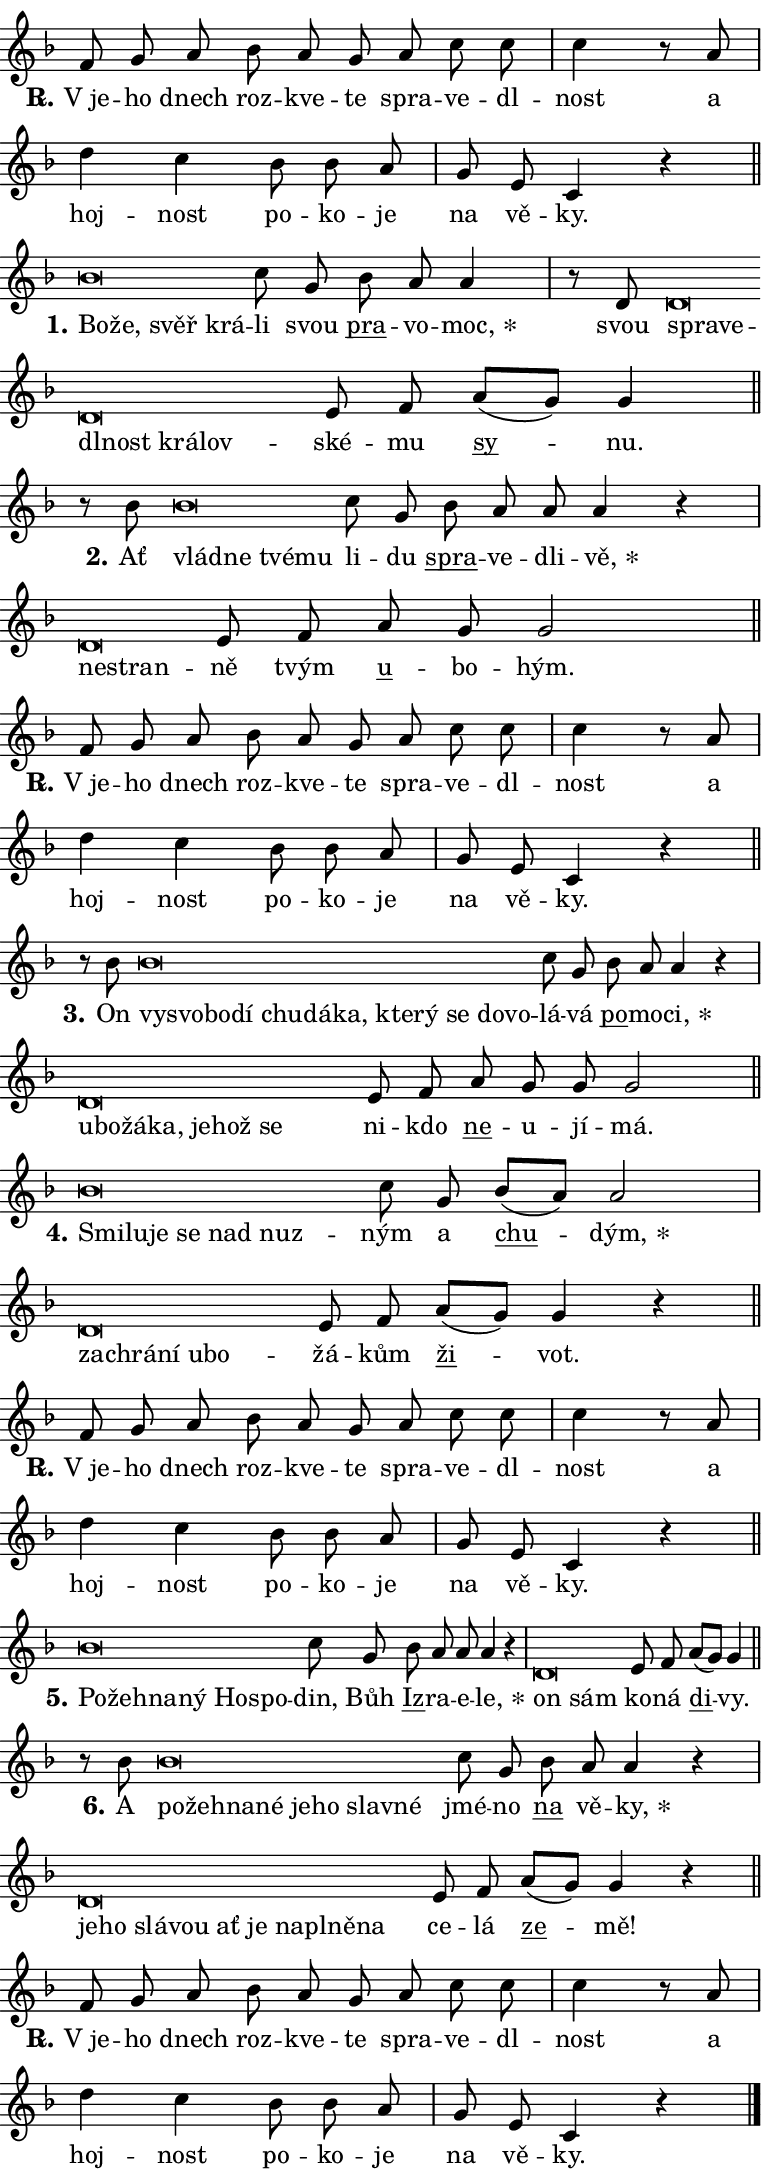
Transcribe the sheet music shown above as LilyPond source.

\version "2.24.0"
\header { tagline = "" }
\paper {
  indent = 0\cm
  top-margin = 0\cm
  right-margin = 0.13\cm % to fit lyric hyphens
  bottom-margin = 0\cm
  left-margin = 0\cm
  paper-width = 13\cm
  page-breaking = #ly:one-page-breaking
  system-system-spacing.basic-distance = #11
  score-system-spacing.basic-distance = #11
  ragged-last = ##f
}


%% Author: Thomas Morley
%% https://lists.gnu.org/archive/html/lilypond-user/2020-05/msg00002.html
#(define (line-position grob)
"Returns position of @var[grob} in current system:
   @code{'start}, if at first time-step
   @code{'end}, if at last time-step
   @code{'middle} otherwise
"
  (let* ((col (ly:item-get-column grob))
         (ln (ly:grob-object col 'left-neighbor))
         (rn (ly:grob-object col 'right-neighbor))
         (col-to-check-left (if (ly:grob? ln) ln col))
         (col-to-check-right (if (ly:grob? rn) rn col))
         (break-dir-left
           (and
             (ly:grob-property col-to-check-left 'non-musical #f)
             (ly:item-break-dir col-to-check-left)))
         (break-dir-right
           (and
             (ly:grob-property col-to-check-right 'non-musical #f)
             (ly:item-break-dir col-to-check-right))))
        (cond ((eqv? 1 break-dir-left) 'start)
              ((eqv? -1 break-dir-right) 'end)
              (else 'middle))))

#(define (tranparent-at-line-position vctor)
  (lambda (grob)
  "Relying on @code{line-position} select the relevant enry from @var{vctor}.
Used to determine transparency,"
    (case (line-position grob)
      ((end) (not (vector-ref vctor 0)))
      ((middle) (not (vector-ref vctor 1)))
      ((start) (not (vector-ref vctor 2))))))

noteHeadBreakVisibility =
#(define-music-function (break-visibility)(vector?)
"Makes @code{NoteHead}s transparent relying on @var{break-visibility}"
#{
  \override NoteHead.transparent =
    #(tranparent-at-line-position break-visibility)
#})

#(define delete-ledgers-for-transparent-note-heads
  (lambda (grob)
    "Reads whether a @code{NoteHead} is transparent.
If so this @code{NoteHead} is removed from @code{'note-heads} from
@var{grob}, which is supposed to be @code{LedgerLineSpanner}.
As a result ledgers are not printed for this @code{NoteHead}"
    (let* ((nhds-array (ly:grob-object grob 'note-heads))
           (nhds-list
             (if (ly:grob-array? nhds-array)
                 (ly:grob-array->list nhds-array)
                 '()))
           ;; Relies on the transparent-property being done before
           ;; Staff.LedgerLineSpanner.after-line-breaking is executed.
           ;; This is fragile ...
           (to-keep
             (remove
               (lambda (nhd)
                 (ly:grob-property nhd 'transparent #f))
               nhds-list)))
      ;; TODO find a better method to iterate over grob-arrays, similiar
      ;; to filter/remove etc for lists
      ;; For now rebuilt from scratch
      (set! (ly:grob-object grob 'note-heads)  '())
      (for-each
        (lambda (nhd)
          (ly:pointer-group-interface::add-grob grob 'note-heads nhd))
        to-keep))))

squashNotes = {
  \override NoteHead.X-extent = #'(-0.2 . 0.2)
  \override NoteHead.Y-extent = #'(-0.75 . 0)
  \override NoteHead.stencil =
    #(lambda (grob)
       (let ((pos (ly:grob-property grob 'staff-position)))
         (begin
           (if (< pos -7) (display "ERROR: Lower brevis then expected\n") (display ""))
           (if (<= pos -6) ly:text-interface::print ly:note-head::print))))
}
unSquashNotes = {
  \revert NoteHead.X-extent
  \revert NoteHead.Y-extent
  \revert NoteHead.stencil
}

hideNotes = \noteHeadBreakVisibility #begin-of-line-visible
unHideNotes = \noteHeadBreakVisibility #all-visible

% work-around for resetting accidentals
% https://lilypond.org/doc/v2.23/Documentation/notation/displaying-rhythms#unmetered-music
cadenzaMeasure = {
  \cadenzaOff
  \partial 1024 s1024
  \cadenzaOn
}

#(define-markup-command (accent layout props text) (markup?)
  "Underline accented syllable"
  (interpret-markup layout props
    #{\markup \override #'(offset . 4.3) \underline { #text }#}))

responsum = \markup \concat {
  "R" \hspace #-1.05 \path #0.1 #'((moveto 0 0.07) (lineto 0.9 0.8)) \hspace #0.05 "."
}

spaceSize = #0.6828661417322834 % exact space size for TeX Gyre Schola

\layout {
  \context {
    \Staff
    \remove "Time_signature_engraver"
    \override LedgerLineSpanner.after-line-breaking = #delete-ledgers-for-transparent-note-heads
  }
  \context {
    \Lyrics {
      \override LyricSpace.minimum-distance = \spaceSize
      \override LyricText.font-name = #"TeX Gyre Schola"
      \override LyricText.font-size = 1
      \override StanzaNumber.font-name = #"TeX Gyre Schola Bold"
      \override StanzaNumber.font-size = 1
    }
  }
  \context {
    \Score 
    \override NoteHead.text =
      #(lambda (grob) 
        (let ((pos (ly:grob-property grob 'staff-position)))
          #{\markup {
            \combine
              \halign #-0.55 \raise #(if (= pos -6) 0 0.5) \override #'(thickness . 2) \draw-line #'(3.2 . 0)
              \musicglyph "noteheads.sM1"
          }#}))
  }
}

% magnetic-lyrics.ily
%
%   written by
%     Jean Abou Samra <jean@abou-samra.fr>
%     Werner Lemberg <wl@gnu.org>
%
%   adapted by
%     Jiri Hon <jiri.hon@gmail.com>
%
% Version 2022-Apr-15

% https://www.mail-archive.com/lilypond-user@gnu.org/msg149350.html

#(define (Left_hyphen_pointer_engraver context)
   "Collect syllable-hyphen-syllable occurrences in lyrics and store
them in properties.  This engraver only looks to the left.  For
example, if the lyrics input is @code{foo -- bar}, it does the
following.

@itemize @bullet
@item
Set the @code{text} property of the @code{LyricHyphen} grob between
@q{foo} and @q{bar} to @code{foo}.

@item
Set the @code{left-hyphen} property of the @code{LyricText} grob with
text @q{foo} to the @code{LyricHyphen} grob between @q{foo} and
@q{bar}.
@end itemize

Use this auxiliary engraver in combination with the
@code{lyric-@/text::@/apply-@/magnetic-@/offset!} hook."
   (let ((hyphen #f)
         (text #f))
     (make-engraver
      (acknowledgers
       ((lyric-syllable-interface engraver grob source-engraver)
        (set! text grob)))
      (end-acknowledgers
       ((lyric-hyphen-interface engraver grob source-engraver)
        ;(when (not (grob::has-interface grob 'lyric-space-interface))
          (set! hyphen grob)));)
      ((stop-translation-timestep engraver)
       (when (and text hyphen)
         (ly:grob-set-object! text 'left-hyphen hyphen))
       (set! text #f)
       (set! hyphen #f)))))

#(define (lyric-text::apply-magnetic-offset! grob)
   "If the space between two syllables is less than the value in
property @code{LyricText@/.details@/.squash-threshold}, move the right
syllable to the left so that it gets concatenated with the left
syllable.

Use this function as a hook for
@code{LyricText@/.after-@/line-@/breaking} if the
@code{Left_@/hyphen_@/pointer_@/engraver} is active."
   (let ((hyphen (ly:grob-object grob 'left-hyphen #f)))
     (when hyphen
       (let ((left-text (ly:spanner-bound hyphen LEFT)))
         (when (grob::has-interface left-text 'lyric-syllable-interface)
           (let* ((common (ly:grob-common-refpoint grob left-text X))
                  (this-x-ext (ly:grob-extent grob common X))
                  (left-x-ext
                   (begin
                     ;; Trigger magnetism for left-text.
                     (ly:grob-property left-text 'after-line-breaking)
                     (ly:grob-extent left-text common X)))
                  ;; `delta` is the gap width between two syllables.
                  (delta (- (interval-start this-x-ext)
                            (interval-end left-x-ext)))
                  (details (ly:grob-property grob 'details))
                  (threshold (assoc-get 'squash-threshold details 0.2)))
             (when (< delta threshold)
               (let* (;; We have to manipulate the input text so that
                      ;; ligatures crossing syllable boundaries are not
                      ;; disabled.  For languages based on the Latin
                      ;; script this is essentially a beautification.
                      ;; However, for non-Western scripts it can be a
                      ;; necessity.
                      (lt (ly:grob-property left-text 'text))
                      (rt (ly:grob-property grob 'text))
                      (is-space (grob::has-interface hyphen 'lyric-space-interface))
                      (space (if is-space " " ""))
                      (extra-delta (if is-space spaceSize 0))
                      ;; Append new syllable.
                      (ltrt-space (if (and (string? lt) (string? rt))
                                (string-append lt space rt)
                                (make-concat-markup (list lt space rt))))
                      ;; Right-align `ltrt` to the right side.
                      (ltrt-space-markup (grob-interpret-markup
                               grob
                               (make-translate-markup
                                (cons (interval-length this-x-ext) 0)
                                (make-right-align-markup ltrt-space)))))
                 (begin
                   ;; Don't print `left-text`.
                   (ly:grob-set-property! left-text 'stencil #f)
                   ;; Set text and stencil (which holds all collected
                   ;; syllables so far) and shift it to the left.
                   (ly:grob-set-property! grob 'text ltrt-space)
                   (ly:grob-set-property! grob 'stencil ltrt-space-markup)
                   (ly:grob-translate-axis! grob (- (- delta extra-delta)) X))))))))))


#(define (lyric-hyphen::displace-bounds-first grob)
   ;; Make very sure this callback isn't triggered too early.
   (let ((left (ly:spanner-bound grob LEFT))
         (right (ly:spanner-bound grob RIGHT)))
     (ly:grob-property left 'after-line-breaking)
     (ly:grob-property right 'after-line-breaking)
     (ly:lyric-hyphen::print grob)))

squashThreshold = #0.4

\layout {
  \context {
    \Lyrics
    \consists #Left_hyphen_pointer_engraver
    \override LyricText.after-line-breaking =
      #lyric-text::apply-magnetic-offset!
    \override LyricHyphen.stencil = #lyric-hyphen::displace-bounds-first
    \override LyricText.details.squash-threshold = \squashThreshold
    \override LyricHyphen.minimum-distance = 0
    \override LyricHyphen.minimum-length = \squashThreshold
  }
}

squashText = \override LyricText.details.squash-threshold = 9999
unSquashText = \override LyricText.details.squash-threshold = \squashThreshold

leftText = \override LyricText.self-alignment-X = #LEFT
unLeftText = \revert LyricText.self-alignment-X

starOffset = #(lambda (grob) 
                (let ((x_offset (ly:self-alignment-interface::aligned-on-x-parent grob)))
                  (if (= x_offset 0) 0 (+ x_offset 1.2))))

star = #(define-music-function (syllable)(string?)
"Append star separator at the end of a syllable"
#{
  \once \override LyricText.X-offset = #starOffset
  \lyricmode { \markup {
    #syllable
    \override #'((font-name . "TeX Gyre Schola Bold")) \hspace #0.2 \lower #0.65 \larger "*"
  } }
#})

starAccent = #(define-music-function (syllable)(string?)
"Append star separator at the end of a syllable and make accent"
#{
  \once \override LyricText.X-offset = #starOffset
  \lyricmode { \markup {
    \accent #syllable
    \override #'((font-name . "TeX Gyre Schola Bold")) \hspace #0.2 \lower #0.65 \larger "*"
  } }
#})

breath = #(define-music-function (syllable)(string?)
"Append breathing indicator at the end of a syllable"
#{
  \lyricmode { \markup { #syllable "+" } }
#})

optionalBreath = #(define-music-function (syllable)(string?)
"Append optional breathing indicator at the end of a syllable"
#{
  \lyricmode { \markup { #syllable "(+)" } }
#})


\score {
    <<
        \new Voice = "melody" { \cadenzaOn \key f \major \relative { f'8 g a bes a g \bar "" a c c \cadenzaMeasure \bar "|" c4 r8 a \cadenzaMeasure \bar "|" d4 c \bar "" bes8 bes a \cadenzaMeasure \bar "|" g e c4 r \cadenzaMeasure \bar "||" \break } }
        \new Lyrics \lyricsto "melody" { \lyricmode { \set stanza = \responsum
"V je" -- ho dnech roz -- kve -- te spra -- ve -- dl -- nost a hoj -- nost po -- ko -- je na vě -- ky. } }
    >>
    \layout {}
}

\score {
    <<
        \new Voice = "melody" { \cadenzaOn \key f \major \relative { \squashNotes bes'\breve*1/16 \hideNotes \breve*1/16 \bar "" \breve*1/16 \breve*1/16 \bar "" \unHideNotes \unSquashNotes c8 g \bar "" bes a a4 \cadenzaMeasure \bar "|" r8 d, \squashNotes d\breve*1/16 \hideNotes \breve*1/16 \bar "" \breve*1/16 \bar "" \breve*1/16 \bar "" \breve*1/16 \breve*1/16 \bar "" \unHideNotes \unSquashNotes e8 f \bar "" a[( g)] g4 \cadenzaMeasure \bar "||" \break } }
        \new Lyrics \lyricsto "melody" { \lyricmode { \set stanza = "1."
\leftText Bo -- \squashText že, svěř krá -- \unLeftText \unSquashText li svou \markup \accent pra -- vo -- \star moc, svou \leftText spra -- \squashText ve -- dl -- nost krá -- lov -- \unLeftText \unSquashText ské -- mu \markup \accent sy -- nu. } }
    >>
    \layout {}
}

\score {
    <<
        \new Voice = "melody" { \cadenzaOn \key f \major \relative { r8 bes' \squashNotes bes\breve*1/16 \hideNotes \breve*1/16 \bar "" \breve*1/16 \breve*1/16 \bar "" \unHideNotes \unSquashNotes c8 g \bar "" bes a a a4 r \cadenzaMeasure \bar "|" \squashNotes d,\breve*1/16 \hideNotes \breve*1/16 \bar "" \unHideNotes \unSquashNotes e8 f \bar "" a g g2 \cadenzaMeasure \bar "||" \break } }
        \new Lyrics \lyricsto "melody" { \lyricmode { \set stanza = "2."
Ať \leftText vlád -- \squashText ne tvé -- mu \unLeftText \unSquashText li -- du \markup \accent spra -- ve -- dli -- \star vě, \leftText ne -- \squashText stran -- \unLeftText \unSquashText ně tvým \markup \accent u -- bo -- hým. } }
    >>
    \layout {}
}

\score {
    <<
        \new Voice = "melody" { \cadenzaOn \key f \major \relative { f'8 g a bes a g \bar "" a c c \cadenzaMeasure \bar "|" c4 r8 a \cadenzaMeasure \bar "|" d4 c \bar "" bes8 bes a \cadenzaMeasure \bar "|" g e c4 r \cadenzaMeasure \bar "||" \break } }
        \new Lyrics \lyricsto "melody" { \lyricmode { \set stanza = \responsum
"V je" -- ho dnech roz -- kve -- te spra -- ve -- dl -- nost a hoj -- nost po -- ko -- je na vě -- ky. } }
    >>
    \layout {}
}

\score {
    <<
        \new Voice = "melody" { \cadenzaOn \key f \major \relative { r8 bes' \squashNotes bes\breve*1/16 \hideNotes \breve*1/16 \bar "" \breve*1/16 \bar "" \breve*1/16 \bar "" \breve*1/16 \bar "" \breve*1/16 \bar "" \breve*1/16 \bar "" \breve*1/16 \bar "" \breve*1/16 \bar "" \breve*1/16 \bar "" \breve*1/16 \breve*1/16 \bar "" \unHideNotes \unSquashNotes c8 g \bar "" bes a a4 r \cadenzaMeasure \bar "|" \squashNotes d,\breve*1/16 \hideNotes \breve*1/16 \bar "" \breve*1/16 \bar "" \breve*1/16 \bar "" \breve*1/16 \bar "" \breve*1/16 \breve*1/16 \bar "" \unHideNotes \unSquashNotes e8 f \bar "" a g g g2 \cadenzaMeasure \bar "||" \break } }
        \new Lyrics \lyricsto "melody" { \lyricmode { \set stanza = "3."
On \leftText vy -- \squashText svo -- bo -- dí chu -- dá -- ka, kte -- rý se do -- vo -- \unLeftText \unSquashText lá -- vá \markup \accent po -- mo -- \star ci, \leftText u -- \squashText bo -- žá -- ka, je -- hož se \unLeftText \unSquashText ni -- kdo \markup \accent ne -- u -- jí -- má. } }
    >>
    \layout {}
}

\score {
    <<
        \new Voice = "melody" { \cadenzaOn \key f \major \relative { \squashNotes bes'\breve*1/16 \hideNotes \breve*1/16 \bar "" \breve*1/16 \bar "" \breve*1/16 \bar "" \breve*1/16 \breve*1/16 \bar "" \unHideNotes \unSquashNotes c8 g \bar "" bes[( a)] a2 \cadenzaMeasure \bar "|" \squashNotes d,\breve*1/16 \hideNotes \breve*1/16 \bar "" \breve*1/16 \bar "" \breve*1/16 \breve*1/16 \bar "" \unHideNotes \unSquashNotes e8 f \bar "" a[( g)] g4 r \cadenzaMeasure \bar "||" \break } }
        \new Lyrics \lyricsto "melody" { \lyricmode { \set stanza = "4."
\leftText Smi -- \squashText lu -- je se nad nuz -- \unLeftText \unSquashText ným a \markup \accent chu -- \star dým, \leftText za -- \squashText chrá -- ní u -- bo -- \unLeftText \unSquashText žá -- kům \markup \accent ži -- vot. } }
    >>
    \layout {}
}

\score {
    <<
        \new Voice = "melody" { \cadenzaOn \key f \major \relative { f'8 g a bes a g \bar "" a c c \cadenzaMeasure \bar "|" c4 r8 a \cadenzaMeasure \bar "|" d4 c \bar "" bes8 bes a \cadenzaMeasure \bar "|" g e c4 r \cadenzaMeasure \bar "||" \break } }
        \new Lyrics \lyricsto "melody" { \lyricmode { \set stanza = \responsum
"V je" -- ho dnech roz -- kve -- te spra -- ve -- dl -- nost a hoj -- nost po -- ko -- je na vě -- ky. } }
    >>
    \layout {}
}

\score {
    <<
        \new Voice = "melody" { \cadenzaOn \key f \major \relative { \squashNotes bes'\breve*1/16 \hideNotes \breve*1/16 \bar "" \breve*1/16 \bar "" \breve*1/16 \bar "" \breve*1/16 \breve*1/16 \bar "" \unHideNotes \unSquashNotes c8 g \bar "" bes a a a4 r \cadenzaMeasure \bar "|" \squashNotes d,\breve*1/16 \hideNotes \breve*1/16 \bar "" \unHideNotes \unSquashNotes e8 f \bar "" a[( g)] g4 \cadenzaMeasure \bar "||" \break } }
        \new Lyrics \lyricsto "melody" { \lyricmode { \set stanza = "5."
\leftText Po -- \squashText žeh -- na -- ný Ho -- spo -- \unLeftText \unSquashText din, Bůh \markup \accent Iz -- ra -- e -- \star le, \leftText on \squashText sám \unLeftText \unSquashText ko -- ná \markup \accent di -- vy. } }
    >>
    \layout {}
}

\score {
    <<
        \new Voice = "melody" { \cadenzaOn \key f \major \relative { r8 bes' \squashNotes bes\breve*1/16 \hideNotes \breve*1/16 \bar "" \breve*1/16 \bar "" \breve*1/16 \bar "" \breve*1/16 \bar "" \breve*1/16 \bar "" \breve*1/16 \breve*1/16 \bar "" \unHideNotes \unSquashNotes c8 g \bar "" bes a a4 r \cadenzaMeasure \bar "|" \squashNotes d,\breve*1/16 \hideNotes \breve*1/16 \bar "" \breve*1/16 \bar "" \breve*1/16 \bar "" \breve*1/16 \bar "" \breve*1/16 \bar "" \breve*1/16 \bar "" \breve*1/16 \bar "" \breve*1/16 \breve*1/16 \bar "" \unHideNotes \unSquashNotes e8 f \bar "" a[( g)] g4 r \cadenzaMeasure \bar "||" \break } }
        \new Lyrics \lyricsto "melody" { \lyricmode { \set stanza = "6."
A \leftText po -- \squashText žeh -- na -- né je -- ho slav -- né \unLeftText \unSquashText jmé -- no \markup \accent na vě -- \star ky, \leftText je -- \squashText ho slá -- vou ať je na -- pl -- ně -- na \unLeftText \unSquashText ce -- lá \markup \accent ze -- mě! } }
    >>
    \layout {}
}

\score {
    <<
        \new Voice = "melody" { \cadenzaOn \key f \major \relative { f'8 g a bes a g \bar "" a c c \cadenzaMeasure \bar "|" c4 r8 a \cadenzaMeasure \bar "|" d4 c \bar "" bes8 bes a \cadenzaMeasure \bar "|" g e c4 r \cadenzaMeasure \bar "||" \break } \bar "|." }
        \new Lyrics \lyricsto "melody" { \lyricmode { \set stanza = \responsum
"V je" -- ho dnech roz -- kve -- te spra -- ve -- dl -- nost a hoj -- nost po -- ko -- je na vě -- ky. } }
    >>
    \layout {}
}
